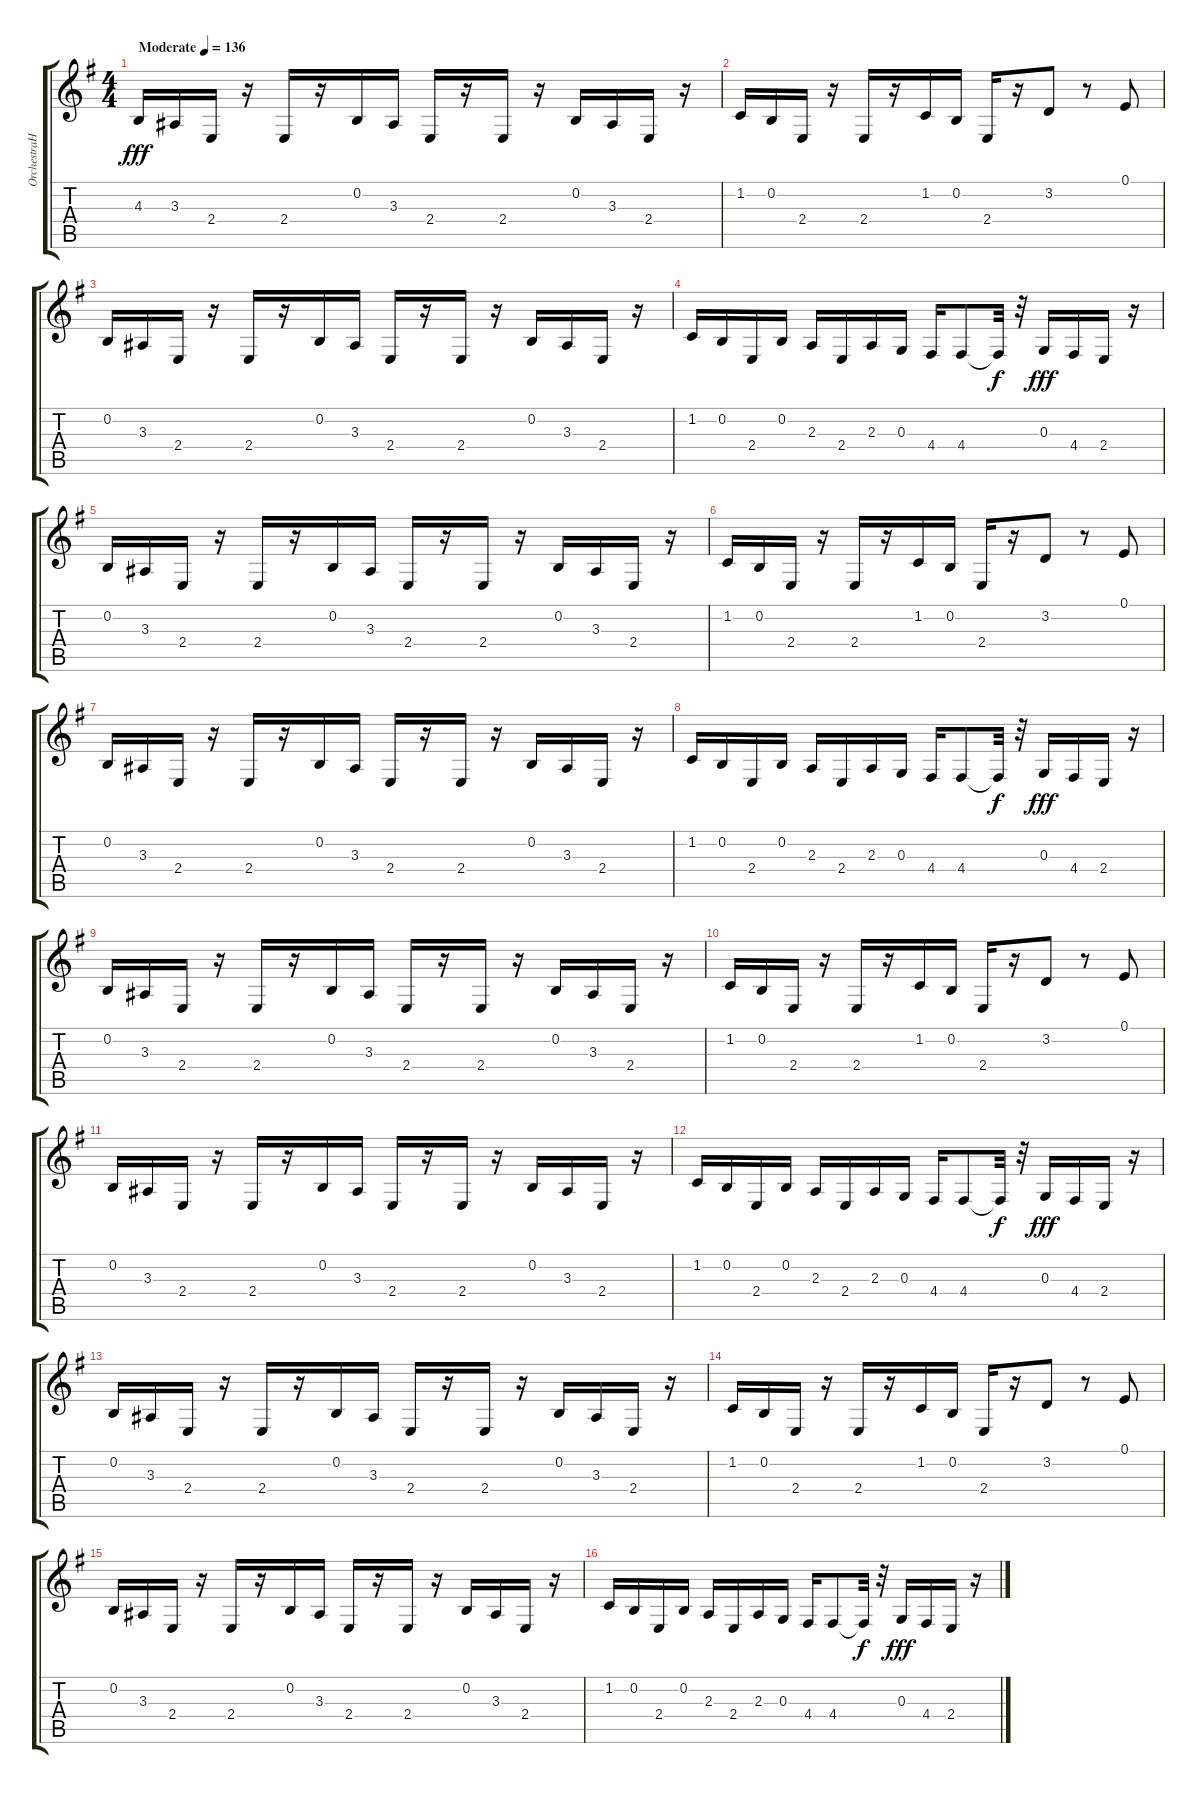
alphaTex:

\track ("OrchestraHit" "OrchestraH") {instrument orchestrahit}
\staff {score tabs}
\tuning (E4 B3 G3 D3 A2 E2) {hide}
\ts (4 4)
\tempo (136 "Moderate")
\clef g2
\ks eminor
4.3.16{dy fff instrument orchestrahit} 3.3.16 2.4.16 r.16 2.4.16 r.16 0.2.16 3.3.16 2.4.16 r.16 2.4.16 r.16 0.2.16 3.3.16 2.4.16 r.16 |
1.2.16 0.2.16 2.4.16 r.16 2.4.16 r.16 1.2.16 0.2.16 2.4.16 r.16 3.2.8 r.8 0.1.8 |
0.2.16 3.3.16 2.4.16 r.16 2.4.16 r.16 0.2.16 3.3.16 2.4.16 r.16 2.4.16 r.16 0.2.16 3.3.16 2.4.16 r.16 |
1.2.16 0.2.16 2.4.16 0.2.16 2.3.16 2.4.16 2.3.16 0.3.16 4.4.16 4.4.8 4.4{t}.32{dy f} r.32 0.3.16{dy fff} 4.4.16 2.4.16 r.16 |
0.2.16 3.3.16 2.4.16 r.16 2.4.16 r.16 0.2.16 3.3.16 2.4.16 r.16 2.4.16 r.16 0.2.16 3.3.16 2.4.16 r.16 |
1.2.16 0.2.16 2.4.16 r.16 2.4.16 r.16 1.2.16 0.2.16 2.4.16 r.16 3.2.8 r.8 0.1.8 |
0.2.16 3.3.16 2.4.16 r.16 2.4.16 r.16 0.2.16 3.3.16 2.4.16 r.16 2.4.16 r.16 0.2.16 3.3.16 2.4.16 r.16 |
1.2.16 0.2.16 2.4.16 0.2.16 2.3.16 2.4.16 2.3.16 0.3.16 4.4.16 4.4.8 4.4{t}.32{dy f} r.32 0.3.16{dy fff} 4.4.16 2.4.16 r.16 |
0.2.16 3.3.16 2.4.16 r.16 2.4.16 r.16 0.2.16 3.3.16 2.4.16 r.16 2.4.16 r.16 0.2.16 3.3.16 2.4.16 r.16 |
1.2.16 0.2.16 2.4.16 r.16 2.4.16 r.16 1.2.16 0.2.16 2.4.16 r.16 3.2.8 r.8 0.1.8 |
0.2.16 3.3.16 2.4.16 r.16 2.4.16 r.16 0.2.16 3.3.16 2.4.16 r.16 2.4.16 r.16 0.2.16 3.3.16 2.4.16 r.16 |
1.2.16 0.2.16 2.4.16 0.2.16 2.3.16 2.4.16 2.3.16 0.3.16 4.4.16 4.4.8 4.4{t}.32{dy f} r.32 0.3.16{dy fff} 4.4.16 2.4.16 r.16 |
0.2.16 3.3.16 2.4.16 r.16 2.4.16 r.16 0.2.16 3.3.16 2.4.16 r.16 2.4.16 r.16 0.2.16 3.3.16 2.4.16 r.16 |
1.2.16 0.2.16 2.4.16 r.16 2.4.16 r.16 1.2.16 0.2.16 2.4.16 r.16 3.2.8 r.8 0.1.8 |
0.2.16 3.3.16 2.4.16 r.16 2.4.16 r.16 0.2.16 3.3.16 2.4.16 r.16 2.4.16 r.16 0.2.16 3.3.16 2.4.16 r.16 |
1.2.16 0.2.16 2.4.16 0.2.16 2.3.16 2.4.16 2.3.16 0.3.16 4.4.16 4.4.8 4.4{t}.32{dy f} r.32 0.3.16{dy fff} 4.4.16 2.4.16 r.16
